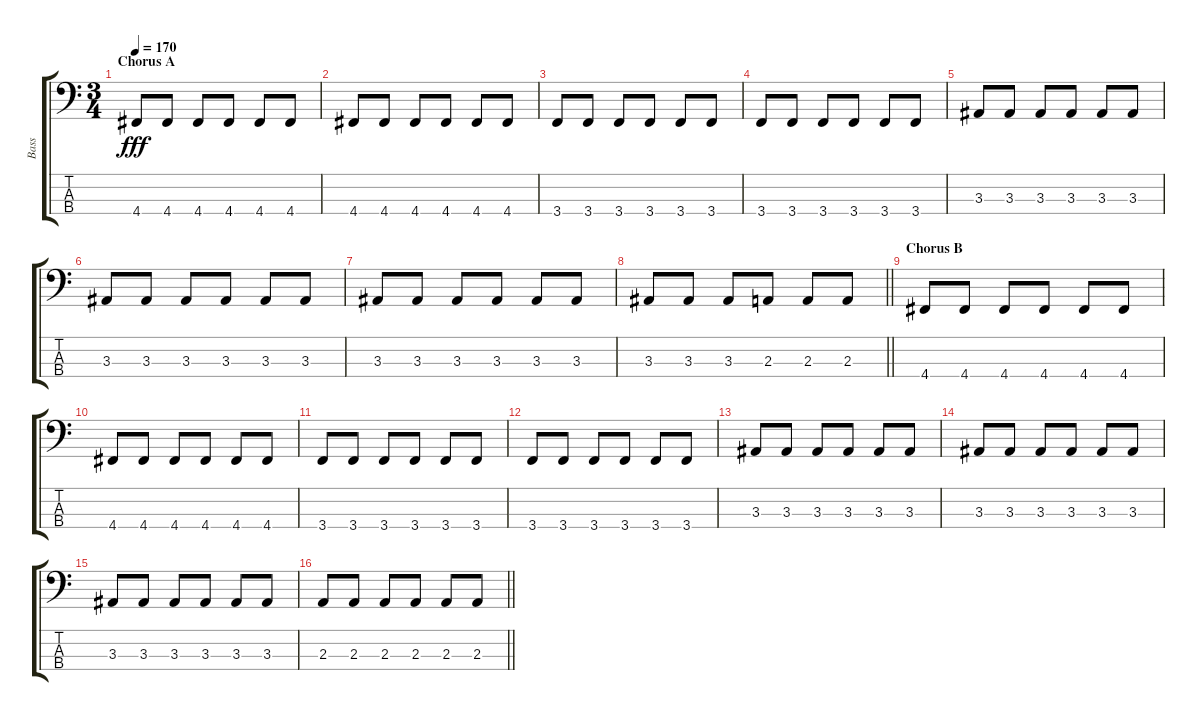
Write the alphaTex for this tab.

\track ("Bass" "Bass") {instrument electricbassfinger}
\staff {score tabs}
\tuning (F2 C2 G1 D1) {hide}
\ts (3 4)
\section ("" "Chorus A")
\tempo 170
\clef f4
\ks c
4.4.8{dy fff} 4.4.8 4.4.8 4.4.8 4.4.8 4.4.8 |
4.4.8 4.4.8 4.4.8 4.4.8 4.4.8 4.4.8 |
3.4.8 3.4.8 3.4.8 3.4.8 3.4.8 3.4.8 |
3.4.8 3.4.8 3.4.8 3.4.8 3.4.8 3.4.8 |
3.3.8 3.3.8 3.3.8 3.3.8 3.3.8 3.3.8 |
3.3.8 3.3.8 3.3.8 3.3.8 3.3.8 3.3.8 |
3.3.8 3.3.8 3.3.8 3.3.8 3.3.8 3.3.8 |
\barLineRight lightlight
3.3.8 3.3.8 3.3.8 2.3.8 2.3.8 2.3.8 |
\section ("" "Chorus B")
4.4.8 4.4.8 4.4.8 4.4.8 4.4.8 4.4.8 |
4.4.8 4.4.8 4.4.8 4.4.8 4.4.8 4.4.8 |
3.4.8 3.4.8 3.4.8 3.4.8 3.4.8 3.4.8 |
3.4.8 3.4.8 3.4.8 3.4.8 3.4.8 3.4.8 |
3.3.8 3.3.8 3.3.8 3.3.8 3.3.8 3.3.8 |
3.3.8 3.3.8 3.3.8 3.3.8 3.3.8 3.3.8 |
3.3.8 3.3.8 3.3.8 3.3.8 3.3.8 3.3.8 |
\barLineRight lightlight
2.3.8 2.3.8 2.3.8 2.3.8 2.3.8 2.3.8
